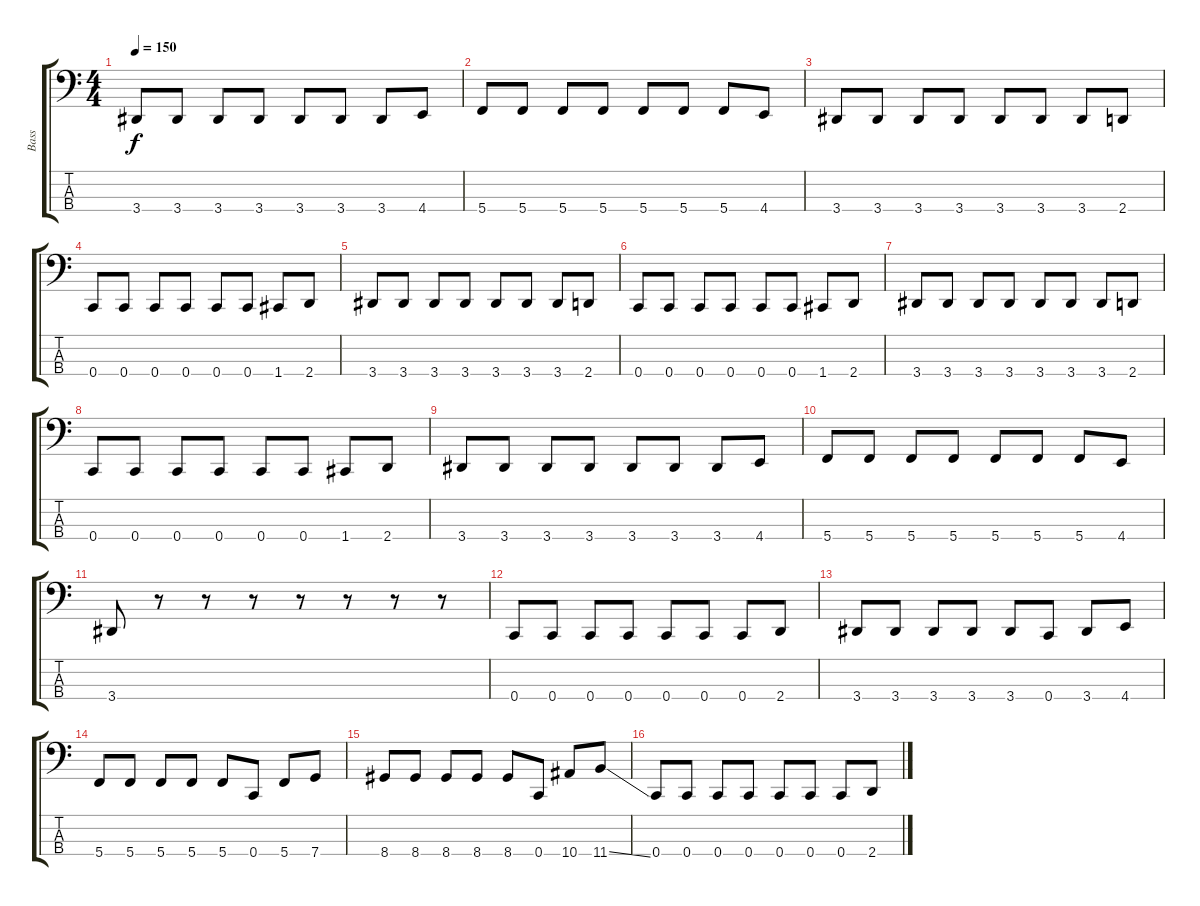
\track ("Bass" "Bass") {instrument electricbasspick}
\staff {score tabs}
\tuning (F2 C2 G1 C1) {hide}
\ts (4 4)
\tempo 150
\clef f4
\ks c
3.4.8{dy f} 3.4.8 3.4.8 3.4.8 3.4.8 3.4.8 3.4.8 4.4.8 |
5.4.8 5.4.8 5.4.8 5.4.8 5.4.8 5.4.8 5.4.8 4.4.8 |
3.4.8 3.4.8 3.4.8 3.4.8 3.4.8 3.4.8 3.4.8 2.4.8 |
0.4.8 0.4.8 0.4.8 0.4.8 0.4.8 0.4.8 1.4.8 2.4.8 |
3.4.8 3.4.8 3.4.8 3.4.8 3.4.8 3.4.8 3.4.8 2.4.8 |
0.4.8 0.4.8 0.4.8 0.4.8 0.4.8 0.4.8 1.4.8 2.4.8 |
3.4.8 3.4.8 3.4.8 3.4.8 3.4.8 3.4.8 3.4.8 2.4.8 |
0.4.8 0.4.8 0.4.8 0.4.8 0.4.8 0.4.8 1.4.8 2.4.8 |
3.4.8 3.4.8 3.4.8 3.4.8 3.4.8 3.4.8 3.4.8 4.4.8 |
5.4.8 5.4.8 5.4.8 5.4.8 5.4.8 5.4.8 5.4.8 4.4.8 |
3.4.8 r.8 r.8 r.8 r.8 r.8 r.8 r.8 |
0.4.8 0.4.8 0.4.8 0.4.8 0.4.8 0.4.8 0.4.8 2.4.8 |
3.4.8 3.4.8 3.4.8 3.4.8 3.4.8 0.4.8 3.4.8 4.4.8 |
5.4.8 5.4.8 5.4.8 5.4.8 5.4.8 0.4.8 5.4.8 7.4.8 |
8.4.8 8.4.8 8.4.8 8.4.8 8.4.8 0.4.8 10.4.8 11.4{ss}.8 |
0.4.8 0.4.8 0.4.8 0.4.8 0.4.8 0.4.8 0.4.8 2.4.8
